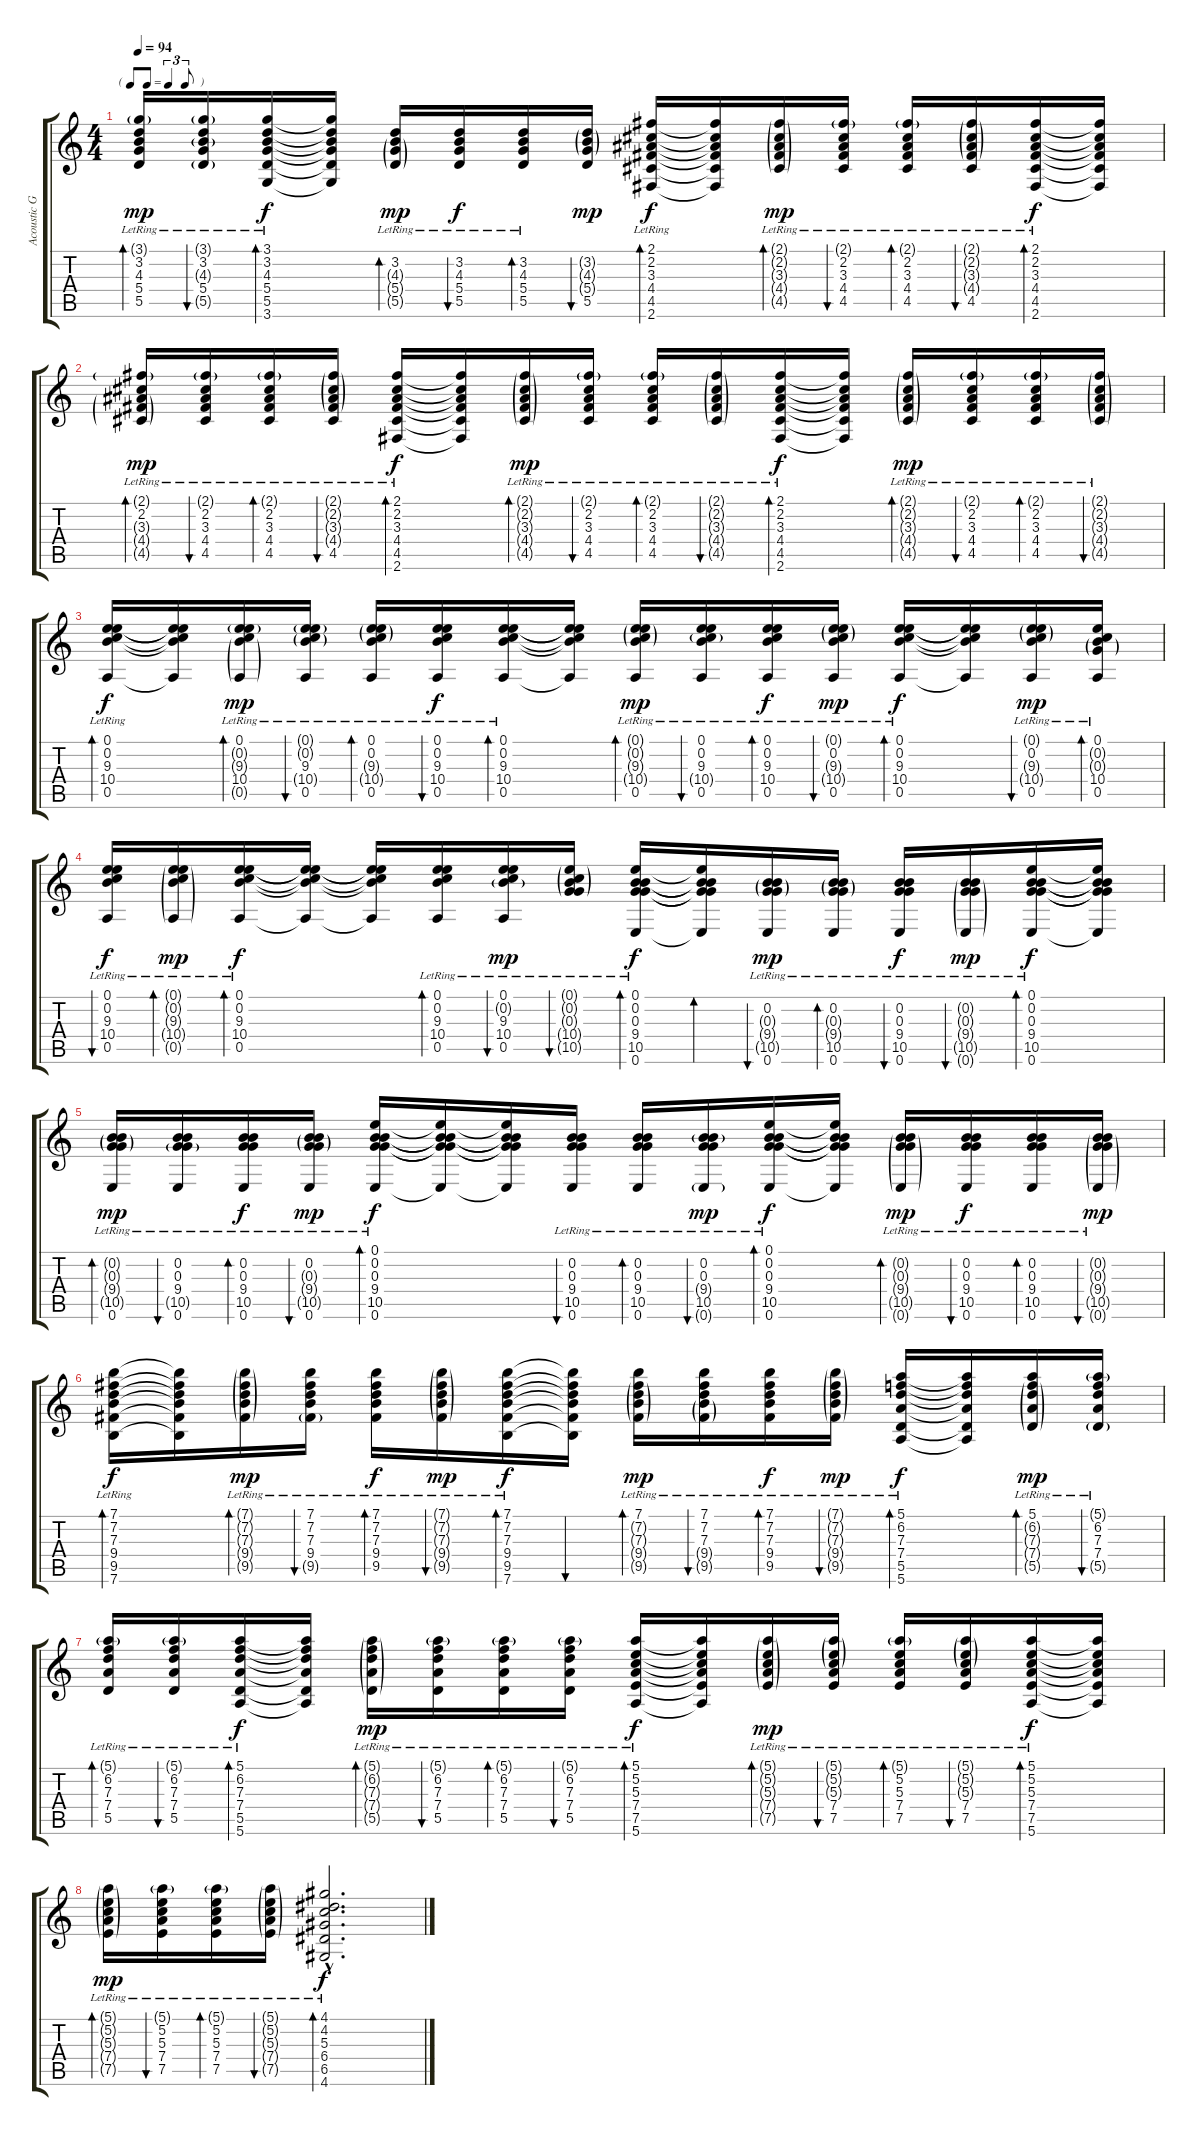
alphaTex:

\track ("Acoustic Guitar" "Acoustic G") {instrument acousticguitarsteel}
\staff {score tabs}
\tuning (E4 B3 G3 D3 A2 E2) {hide}
\ts (4 4)
\tf triplet8th
\tempo 94
\clef g2
\ks c
(3.1{g lr} 3.2{lr} 4.3{lr} 5.4{lr} 5.5{lr}).16{bd 60 dy mp} (3.1{g lr} 3.2{lr} 4.3{g lr} 5.4{lr} 5.5{g lr}).16{bu 60} (3.1{lr} 3.2{lr} 4.3{lr} 5.4{lr} 5.5{lr} 3.6{lr}).16{bd 60 dy f} (3.1{t} 3.2{t} 4.3{t} 5.4{t} 5.5{t} 3.6{t}).16 (3.2{lr} 4.3{g} 5.4{g} 5.5{g}).16{bd 60 dy mp} (3.2{lr} 4.3 5.4 5.5).16{bu 60 dy f} (3.2{lr} 4.3 5.4 5.5).16{bd 60} (3.2{g} 4.3{g} 5.4{g} 5.5).16{bu 60 dy mp} (2.1{lr} 2.2{lr} 3.3{lr} 4.4{lr} 4.5{lr} 2.6{lr}).16{bd 60 dy f} (2.1{t} 2.2{t} 3.3{t} 4.4{t} 4.5{t} 2.6{t}).16 (2.1{g lr} 2.2{g lr} 3.3{g lr} 4.4{g lr} 4.5{g lr}).16{bd 60 dy mp} (2.1{g lr} 2.2{lr} 3.3{lr} 4.4{lr} 4.5{lr}).16{bu 60} (2.1{g lr} 2.2{lr} 3.3{lr} 4.4{lr} 4.5{lr}).16{bd 60} (2.1{g lr} 2.2{g lr} 3.3{g lr} 4.4{g lr} 4.5{lr}).16{bu 60} (2.1{lr} 2.2{lr} 3.3{lr} 4.4{lr} 4.5{lr} 2.6{lr}).16{bd 60 dy f} (2.1{t} 2.2{t} 3.3{t} 4.4{t} 4.5{t} 2.6{t}).16 |
(2.1{g lr} 2.2{lr} 3.3{g lr} 4.4{g lr} 4.5{g lr}).16{bd 60 dy mp} (2.1{g lr} 2.2{lr} 3.3{lr} 4.4{lr} 4.5{lr}).16{bu 60} (2.1{g lr} 2.2{lr} 3.3{lr} 4.4{lr} 4.5{lr}).16{bd 60} (2.1{g lr} 2.2{g lr} 3.3{g lr} 4.4{g lr} 4.5{lr}).16{bu 60} (2.1{lr} 2.2{lr} 3.3{lr} 4.4{lr} 4.5{lr} 2.6{lr}).16{bd 60 dy f} (2.1{t} 2.2{t} 3.3{t} 4.4{t} 4.5{t} 2.6{t}).16 (2.1{g lr} 2.2{g lr} 3.3{g lr} 4.4{g lr} 4.5{g lr}).16{bd 60 dy mp} (2.1{g lr} 2.2{lr} 3.3{lr} 4.4{lr} 4.5{lr}).16{bu 60} (2.1{g lr} 2.2{lr} 3.3{lr} 4.4{lr} 4.5{lr}).16{bd 60} (2.1{g lr} 2.2{g lr} 3.3{g lr} 4.4{g lr} 4.5{g lr}).16{bu 60} (2.1{lr} 2.2{lr} 3.3{lr} 4.4{lr} 4.5{lr} 2.6{lr}).16{bd 60 dy f} (2.1{t} 2.2{t} 3.3{t} 4.4{t} 4.5{t} 2.6{t}).16 (2.1{g lr} 2.2{g lr} 3.3{g lr} 4.4{g lr} 4.5{g lr}).16{bd 60 dy mp} (2.1{g lr} 2.2{lr} 3.3{lr} 4.4{lr} 4.5{lr}).16{bu 60} (2.1{g lr} 2.2{lr} 3.3{lr} 4.4{lr} 4.5{lr}).16{bd 60} (2.1{g lr} 2.2{g lr} 3.3{g lr} 4.4{g lr} 4.5{g lr}).16{bu 60} |
(0.1{lr} 0.2{lr} 9.3{lr} 10.4{lr} 0.5{lr}).16{bd 60 dy f} (0.1{t} 0.2{t} 9.3{t} 10.4{t} 0.5{t}).16 (0.1{lr} 0.2{g lr} 9.3{g lr} 10.4{lr} 0.5{g lr}).16{bd 60 dy mp} (0.1{g lr} 0.2{g lr} 9.3{lr} 10.4{g lr} 0.5{lr}).16{bu 60} (0.1{lr} 0.2{lr} 9.3{g lr} 10.4{g lr} 0.5{lr}).16{bd 60} (0.1{lr} 0.2{lr} 9.3{lr} 10.4{lr} 0.5{lr}).16{bu 60 dy f} (0.1{lr} 0.2{lr} 9.3{lr} 10.4{lr} 0.5{lr}).16{bd 60} (0.1{t} 0.2{t} 9.3{t} 10.4{t} 0.5{t}).16 (0.1{g lr} 0.2{g lr} 9.3{g lr} 10.4{g lr} 0.5{lr}).16{bd 60 dy mp} (0.1{lr} 0.2{lr} 9.3{lr} 10.4{g lr} 0.5{lr}).16{bu 60} (0.1{lr} 0.2{lr} 9.3{lr} 10.4{lr} 0.5{lr}).16{bd 60 dy f} (0.1{g lr} 0.2{lr} 9.3{g lr} 10.4{g lr} 0.5{lr}).16{bu 60 dy mp} (0.1{lr} 0.2{lr} 9.3{lr} 10.4{lr} 0.5{lr}).16{bd 60 dy f} (0.1{t} 0.2{t} 9.3{t} 10.4{t} 0.5{t}).16 (0.1{g lr} 0.2{lr} 9.3{g lr} 10.4{g lr} 0.5{lr}).16{bu 60 dy mp} (0.1{lr} 0.2{g lr} 0.3{g lr} 10.4{lr} 0.5{lr}).16{bd 60} |
(0.1{lr} 0.2{lr} 9.3{lr} 10.4 0.5{lr}).16{bu 60 dy f} (0.1{g lr} 0.2{g lr} 9.3{g lr} 10.4{g lr} 0.5{g lr}).16{bd 60 dy mp} (0.1{lr} 0.2{lr} 9.3{lr} 10.4{lr} 0.5{lr}).16{bd 60 dy f} (0.1{t} 0.2{t} 9.3{t} 10.4{t} 0.5{t}).16 (0.1{t} 0.2{t} 9.3{t} 10.4{t} 0.5{t}).16 (0.1{lr} 0.2{lr} 9.3{lr} 10.4{lr} 0.5{lr}).16{bd 60} (0.1{lr} 0.2{g lr} 9.3{lr} 10.4{lr} 0.5{lr}).16{bu 60 dy mp} (0.1{g lr} 0.2{g lr} 0.3{g lr} 10.4{g lr} 10.5{g lr}).16{bu 60} (0.1{lr} 0.2{lr} 0.3{lr} 9.4{lr} 10.5{lr} 0.6{lr}).16{bd 60 dy f} (0.1{t} 0.2{t} 0.3{t} 9.4{t} 10.5{t} 0.6{t}).16{bd 60} (0.2{lr} 0.3{g lr} 9.4{g lr} 10.5{g lr} 0.6{lr}).16{bu 60 dy mp} (0.2{lr} 0.3{g lr} 9.4{g lr} 10.5{lr} 0.6{lr}).16{bd 60} (0.2{lr} 0.3{lr} 9.4{lr} 10.5{lr} 0.6{lr}).16{bu 60 dy f} (0.2{g lr} 0.3{g lr} 9.4{g lr} 10.5{g lr} 0.6{g lr}).16{bu 60 dy mp} (0.1{lr} 0.2{lr} 0.3{lr} 9.4{lr} 10.5{lr} 0.6{lr}).16{bd 60 dy f} (0.1{t} 0.2{t} 0.3{t} 9.4{t} 10.5{t} 0.6{t}).16 |
(0.2{g lr} 0.3{g lr} 9.4{g lr} 10.5{g lr} 0.6{lr}).16{bd 60 dy mp} (0.2{lr} 0.3{lr} 9.4{lr} 10.5{g lr} 0.6{lr}).16{bu 60} (0.2{lr} 0.3{lr} 9.4{lr} 10.5{lr} 0.6{lr}).16{bd 60 dy f} (0.2{lr} 0.3{g lr} 9.4{g lr} 10.5{g lr} 0.6{lr}).16{bu 60 dy mp} (0.1{lr} 0.2{lr} 0.3{lr} 9.4{lr} 10.5{lr} 0.6{lr}).16{bd 60 dy f} (0.1{t} 0.2{t} 0.3{t} 9.4{t} 10.5{t} 0.6{t}).16 (0.1{t} 0.2{t} 0.3{t} 9.4{t} 10.5{t} 0.6{t}).16 (0.2{lr} 0.3{lr} 9.4{lr} 10.5{lr} 0.6{lr}).16{bu 60} (0.2{lr} 0.3{lr} 9.4{lr} 10.5{lr} 0.6{lr}).16{bd 60} (0.2 0.3 9.4{g lr} 10.5{lr} 0.6{g lr}).16{bu 60 dy mp} (0.1{lr} 0.2{lr} 0.3{lr} 9.4{lr} 10.5{lr} 0.6{lr}).16{bd 60 dy f} (0.1{t} 0.2{t} 0.3{t} 9.4{t} 10.5{t} 0.6{t}).16 (0.2{g lr} 0.3{g lr} 9.4{g lr} 10.5{g lr} 0.6{g lr}).16{bd 60 dy mp} (0.2{lr} 0.3{lr} 9.4{lr} 10.5{lr} 0.6{lr}).16{bu 60 dy f} (0.2{lr} 0.3{lr} 9.4{lr} 10.5{lr} 0.6{lr}).16{bd 60} (0.2{g lr} 0.3{g lr} 9.4{g lr} 10.5{g lr} 0.6{g lr}).16{bu 60 dy mp} |
(7.1{lr} 7.2{lr} 7.3{lr} 9.4{lr} 9.5{lr} 7.6{lr}).16{bd 60 dy f} (7.1{t} 7.2{t} 7.3{t} 9.4{t} 9.5{t} 7.6{t}).16 (7.1{g lr} 7.2{g lr} 7.3{g lr} 9.4{g lr} 9.5{g lr}).16{bd 60 dy mp} (7.1{lr} 7.2{lr} 7.3{lr} 9.4{lr} 9.5{g lr}).16{bu 60} (7.1{lr} 7.2{lr} 7.3{lr} 9.4{lr} 9.5{lr}).16{bd 60 dy f} (7.1{g lr} 7.2{g lr} 7.3{g lr} 9.4{g lr} 9.5{g lr}).16{bu 60 dy mp} (7.1{lr} 7.2{lr} 7.3{lr} 9.4{lr} 9.5{lr} 7.6{lr}).16{bd 60 dy f} (7.1{t} 7.2{t} 7.3{t} 9.4{t} 9.5{t} 7.6{t}).16{bu 60} (7.1{lr} 7.2{g lr} 7.3{g lr} 9.4{g lr} 9.5{g lr}).16{bd 60 dy mp} (7.1{lr} 7.2{lr} 7.3{lr} 9.4{g lr} 9.5{g lr}).16{bu 60} (7.1{lr} 7.2{lr} 7.3{lr} 9.4{lr} 9.5{lr}).16{bd 60 dy f} (7.1{g lr} 7.2{g lr} 7.3{g lr} 9.4{g lr} 9.5{g lr}).16{bu 60 dy mp} (5.1{lr} 6.2{lr} 7.3{lr} 7.4{lr} 5.5{lr} 5.6{lr}).16{bd 60 dy f} (5.1{t} 6.2{t} 7.3{t} 7.4{t} 5.5{t} 5.6{t}).16 (5.1{lr} 6.2{g lr} 7.3{g lr} 7.4{g lr} 5.5{g lr}).16{bd 60 dy mp} (5.1{g lr} 6.2{lr} 7.3{lr} 7.4{lr} 5.5{g lr}).16{bu 60} |
(5.1{g lr} 6.2{lr} 7.3{lr} 7.4{lr} 5.5{lr}).16{bd 60} (5.1{g lr} 6.2{lr} 7.3{lr} 7.4{lr} 5.5{lr}).16{bu 60} (5.1{lr} 6.2{lr} 7.3{lr} 7.4{lr} 5.5{lr} 5.6{lr}).16{bd 60 dy f} (5.1{t} 6.2{t} 7.3{t} 7.4{t} 5.5{t} 5.6{t}).16 (5.1{g lr} 6.2{g lr} 7.3{g lr} 7.4{g lr} 5.5{g lr}).16{bd 60 dy mp} (5.1{g lr} 6.2{lr} 7.3{lr} 7.4{lr} 5.5{lr}).16{bu 60} (5.1{g lr} 6.2{lr} 7.3{lr} 7.4{lr} 5.5{lr}).16{bd 60} (5.1{g lr} 6.2{lr} 7.3{lr} 7.4{lr} 5.5{lr}).16{bu 60} (5.1{lr} 5.2{lr} 5.3{lr} 7.4{lr} 7.5{lr} 5.6{lr}).16{bd 60 dy f} (5.1{t} 5.2{t} 5.3{t} 7.4{t} 7.5{t} 5.6{t}).16 (5.1{g lr} 5.2{g lr} 5.3{g lr} 7.4{g lr} 7.5{g lr}).16{bd 60 dy mp} (5.1{g lr} 5.2{g lr} 5.3{g lr} 7.4{lr} 7.5{lr}).16{bu 60} (5.1{g lr} 5.2{lr} 5.3{lr} 7.4{lr} 7.5{lr}).16{bd 60} (5.1{g lr} 5.2{g lr} 5.3{g lr} 7.4{lr} 7.5{lr}).16{bu 60} (5.1{lr} 5.2{lr} 5.3{lr} 7.4{lr} 7.5{lr} 5.6{lr}).16{bd 60 dy f} (5.1{t} 5.2{t} 5.3{t} 7.4{t} 7.5{t} 5.6{t}).16 |
(5.1{g lr} 5.2{g lr} 5.3{g lr} 7.4{g lr} 7.5{g lr}).16{bd 60 dy mp} (5.1{g lr} 5.2{lr} 5.3{lr} 7.4{lr} 7.5{lr}).16{bu 60} (5.1{g lr} 5.2{lr} 5.3{lr} 7.4{lr} 7.5{lr}).16{bd 60} (5.1{g lr} 5.2{g lr} 5.3{g lr} 7.4{g lr} 7.5{g lr}).16{bu 60} (4.1{hac lr} 4.2{hac lr} 5.3{hac lr} 6.4{hac lr} 6.5{hac lr} 4.6{hac lr}).2{d bd 120 dy f}
